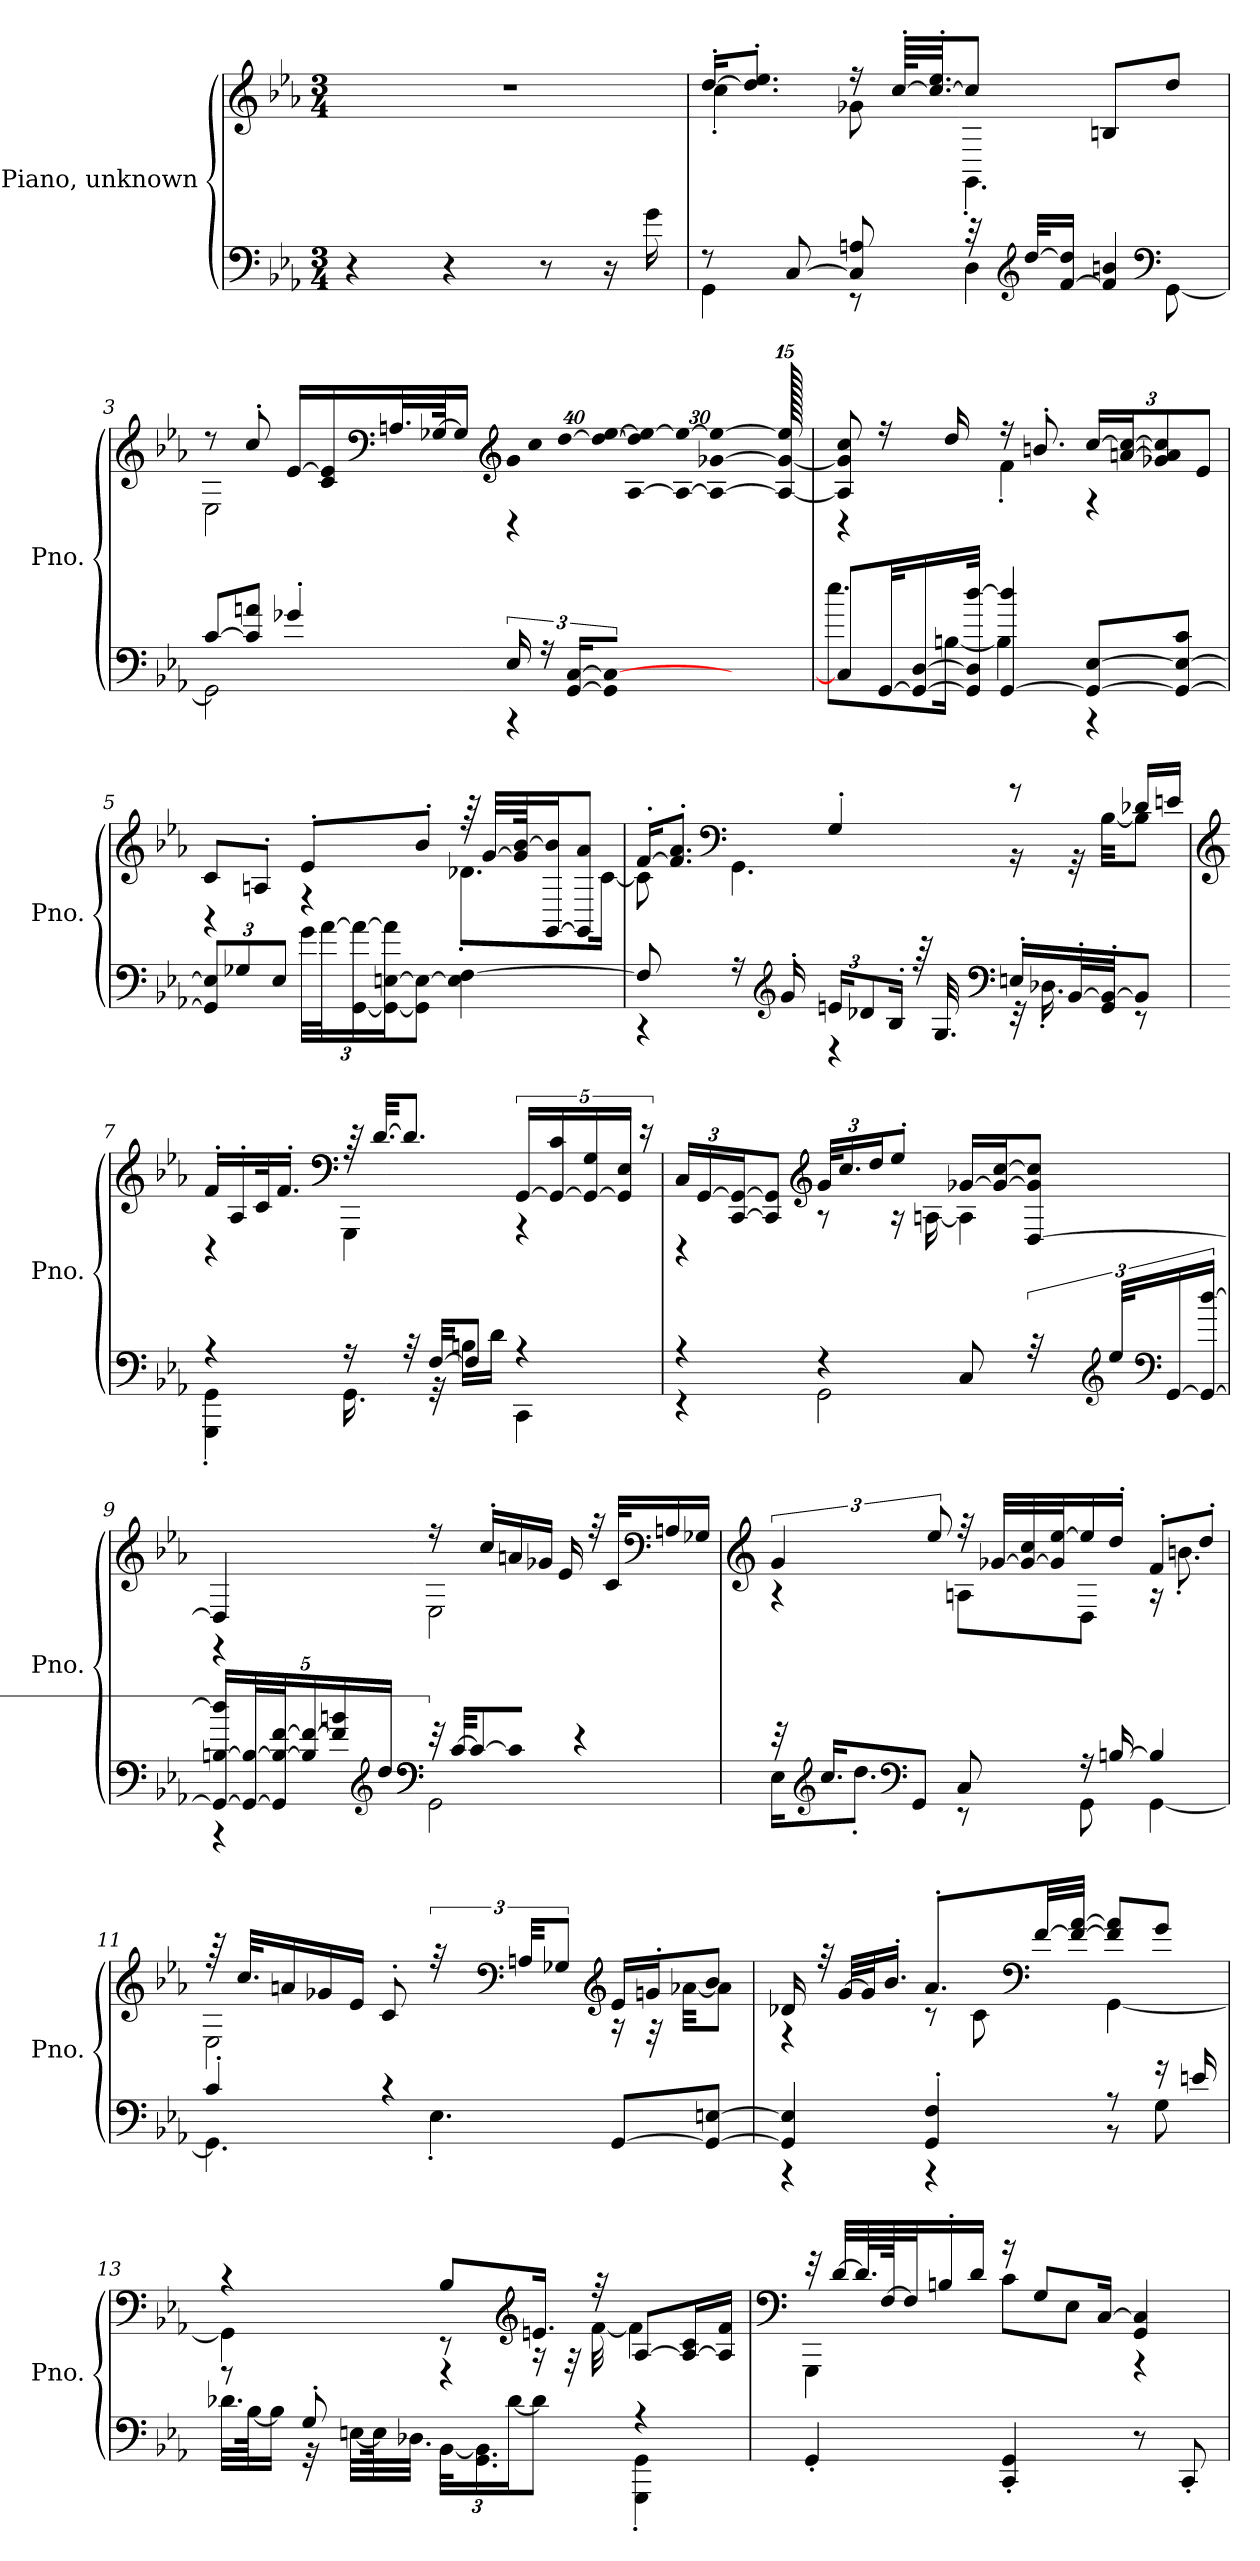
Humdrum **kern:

**kern	**kern
*part1	*part1
*staff2	*staff1
*I"Piano, unknown	*
*I'Pno.	*
*clefF4	*clefG2
*k[b-e-a-]	*k[b-e-a-]
*M3/4	*M3/4
*MM183	*MM183
=1	=1
4r	2.r
4r	.
8r	.
16r	.
16g\	.
=2	=2
*^	*^
8r	4GG\	[16dd'/KL	4cc'\
.	.	8.dd/]' 8.ee-/'J	.
[8C/	.	.	.
8C/] 8An/	8r	16r	8g-X\
.	.	[64cc'/KLLL	.
.	.	32.cc/_' 32.ee-/'JJ	.
32r	4D\	8cc/J]	4.GG'\
*clefG2	*	*	*
[32dd/KLL	.	.	.
[16f/ 16dd/]JJ	.	.	.
4f/] 4bn/	.	8Bn/L	.
*clefF4	*	*	*
.	[8GG\	8dd/J	.
!!LO:LB:g=z	!!
=3	=3	=3	=3
[8c/L	2GG\]	8r	2E-\
8c/] 8an/J	.	8cc'/	.
4g-X'/	.	[16e-/LL	.
.	.	16c/ 16e-/]	.
*	*	*clefF4	*
.	.	32.An/L	.
.	.	[64G-X/JK	.
.	.	16G-/JJ]	.
*	*	*clefG2	*
*	*	*Xbrackettup	*
!	!	!LO:N:vis=32	!
24E-/	4r	640%23g/LLL	4r
!	!	!LO:N:vis=32	!
.	.	640%23cc/	.
24r	.	.	.
!	!	!LO:N:vis=32	!
.	.	[640%23dd/	.
[24GG/ [24C/KL	.	.	.
!	!	!LO:N:vis=32	!
.	.	640%23dd/_ [640%23ee-/	.
8GG/] 8C/_J	.	.	.
!	!	!LO:N:vis=32	!
.	.	[640%23A/ 640%23dd/] 640%23ee-/_	.
!	!	!LO:N:vis=64	!
.	.	960%17A/_ 960%17ee-/_K	.
.	.	1920%101A/_ [1920%101g-X/ 1920%101ee-/_JJ	.
960ryy	960ryy	960A/_ 960g-/_ 960ee-/]	960ryy
=4	=4	=4	=4
8C/L]	8.ee-\L	8A/] 8g-/] 8cc/	4r
[32GG/KL	.	16r	.
16GG/_ [16D/	.	.	.
.	[16Bn\Jk	16dd/	.
32GG/] 32D/] [32dd/JJk	.	.	.
[4GG/ 4dd/]	4B\]	16r	4f'\
.	.	8.bn'/	.
8GG/_ [8E-/L	4r	[24cc/LL	4r
.	.	[24an/ 24cc/_J	.
.	.	12g-X/ 12a/] 12cc/]	.
8GG/_ 8E-/_ 8c/J	.	.	.
.	.	12e-/J	.
*v	*v	*	*
!!LO:LB:g=z	!!
=5	=5	=5
*Xbrackettup	*	*
12GG/] 12E-/]L	8c/L	4r
12G-X/	.	.
.	8An'/J	.
12E-/J	.	.
48g\LLL	8e-'/L	4r
[48a-\J	.	.
[24GG\ 24a-\_	.	.
24GG\_ [24En\ 24a-\]J	.	.
8GG\] 8E\_J	8b-'/J	.
4E\] [4F\	64r	8.d-X'\L
.	[32g/LLL	.
.	64g/] [64b-/JK	.
.	[16GG/ 16b-/]J	.
.	8GG/] 8a-/J	.
.	.	[16c\Jk
!!LO:LB:g=z	!!
=6	=6	=6
*^	*	*
8F/]	4r	[16f'/KL	8c\]
.	.	8.f/]' 8.a-/'J	.
*	*	*clefF4	*
16r	.	.	4.GG\
*clefG2	*	*	*
16g'/	.	.	.
24en/KL	4r	4G'/	.
12d-X/	.	.	.
16B-'/Jk	.	.	.
64r	.	.	.
32.G/	.	.	.
*clefF4	*	*	*
16En'/LL	32r	8r	16r
.	16.D-X'\	.	.
[32BB-'/L	.	.	32r
32GG/' 32BB-/_'JJ	.	.	[32B-\KKL
8BB-/J]	8r	16d-X/LL	8B-\J]
.	.	16en/JJ	.
!!LO:LB:g=z	!!
=7	=7	=7	=7
*	*	*clefG2	*
4r	4GGG\' 4GG\'	16f'/LL	4r
.	.	16A-'/	.
.	.	32c/K	.
.	.	16.f'/JJ	.
*	*	*clefF4	*
16r	16.GG\	64r	4GGG\
.	.	[32.d/KKL	.
32r	.	8.d/J]	.
[32F/KKL	32r	.	.
8F/J]	16Bn\LL	.	.
.	16d\JJ	.	.
*	*	*brackettup	*
4r	4CC\	[20GG/LL	4r
.	.	20GG/_ 20c/	.
.	.	20GG/_ 20G/	.
.	.	20GG/] 20E-/JJ	.
.	.	20r	.
!!LO:LB:g=z	!!
=8	=8	=8	=8
*	*	*Xbrackettup	*
4r	4r	24C/LL	4r
.	.	[24GG/	.
.	.	[24CC/ 24GG/_J	.
.	.	8CC/] 8GG/]J	.
*	*	*clefG2	*
4r	2GG\	48g/KLL	8r
.	.	24.cc/	.
.	.	24dd/J	.
.	.	8ee-'/J	16r
.	.	.	[16An\
8C/	.	[16g-X/LL	4A\]
.	.	16g-/_ [16cc/J	.
*brackettup	*	*	*
48r	.	[8D/ 8g-/] 8cc/]J	.
*clefG2	*	*	*
48ee-/KLL	.	.	.
*clefF4	*	*	*
[24GG/	.	.	.
24GG/_ [24dd/JJ	.	.	.
!!LO:PB:g=z	!!
=9	=9	=9	=9
*Xbrackettup	*	*	*
20GG/_ [20Bn/ 20dd/]LL	4r	4D/]	4r
40GG/_ 40B/_L	.	.	.
40GG/] 40B/_ [40f/J	.	.	.
20B/] 20f/_	.	.	.
20f/] 20bn/	.	.	.
*clefG2	*	*	*
20dd/JJ	.	.	.
*clefF4	*	*	*
*brackettup	*	*	*
48r	2GG\	16r	2E-\
[48c/KKL	.	.	.
12c/_	.	.	.
.	.	16cc'/LL	.
8c/J]	.	16an/	.
.	.	16g-X/JJ	.
4r	.	16e-/	.
.	.	32r	.
.	.	32c/KLL	.
*	*	*clefF4	*
.	.	16An/	.
.	.	16G-X/JJ	.
!!LO:LB:g=z	!!
=10	=10	=10	=10
*	*	*clefG2	*
*	*	*brackettup	*
32r	16E-\KL	6g/	4r
*clefG2	*	*	*
16.cc/KL	.	.	.
.	8.dd'\J	.	.
*clefF4	*	*	*
8GG/J	.	.	.
.	.	12ee-/	.
8C/	8r	32r	8An\L
.	.	[32g-X/LLL	.
.	.	32g-/_ 32cc/	.
.	.	32g-/] [32ee-/J	.
16r	8GG\	16ee-/]	8D\J
[16Bn/	.	16dd'/JJ	.
4B/]	[4GG\	8f'/L	16r
.	.	.	8.bn'\
.	.	8dd'/J	.
!!LO:LB:g=z	!!
=11	=11	=11	=11
4c'/	4.GG\]	64r	2E-\
.	.	32.cc/KLL	.
.	.	16an/	.
.	.	16g-X/	.
.	.	16e-/JJ	.
4r	.	8c'/	.
.	4.E-'\	48r	.
*	*	*clefF4	*
.	.	48An/KKL	.
.	.	12G-X/J	.
*	*	*clefG2	*
[8GG/L	.	16e-/LL	16r
.	.	16gn'/J	32r
.	.	.	[32a-X\KKL
8GG/_ [8En/J	.	8b-/J	8a-\J]
=12	=12	=12	=12
4GG/] 4E/]	4r	16d-X/	4r
.	.	32r	.
.	.	[32g/LLL	.
.	.	32g/J]	.
.	.	16.b-'/JJ	.
4GG/' 4F/'	4r	8.a-'/L	8r
.	.	.	8c\
*	*	*clefF4	*
.	.	[32f/LL	.
.	.	32f/_ [32a-/JJJ	.
8r	8r	8f/] 8a-/]L	[4GG\
16r	8G\	8g/J	.
16en/	.	.	.
!!LO:LB:g=z	!!
=13	=13	=13	=13
8r	32.d-X\LLL	4r	4GG\]
.	[64B-\JK	.	.
.	16B-\JJ]	.	.
8G'/	32r	.	.
.	[32En\LLL	.	.
.	64E\K]	.	.
.	32.D-X\JJJ	.	.
*	*Xbrackettup	*	*
4r	[48BB-\KLL	8B-/L	8r
.	24.GG\ 24.BB-\]	.	.
.	[24d-\J	.	.
*	*	*clefG2	*
.	8d-\J]	16.en/Jk	16r
.	.	.	32r
.	.	32r	[32f\
4r	4GGG\' 4GG\'	[8A-/L	4f\]
.	.	16A-/_ 16c/L	.
.	.	16A-/] 16f/JJ	.
*v	*v	*	*
=14	=14	=14
*	*clefF4	*
4GG'/	32r	4GGG\
.	[32d/LLL	.
.	64.d/L]	.
.	[128F/JK	.
.	32F/J]	.
.	16Bn'/	.
.	16d/JJ	.
4CC/' 4GG/'	16r	8c\L
.	8G/L	.
.	.	8E-\J
.	[16C/Jk	.
8r	4GG/ 4C/]	4r
8CC'/	.	.
*	*v	*v
=	=
*-	*-
